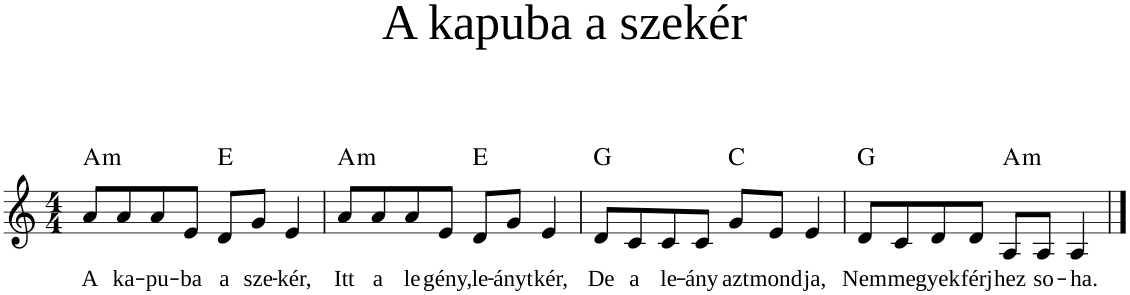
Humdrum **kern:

**kern	**text	**harte
*part1	*part1	*part1
*staff1	*staff1	*
*I"Piano	*	*
*I'Pno.	*	*
*clefG2	*	*
*k[]	*	*
*M4/4	*	*
=1	=1	=1
!	!LO:LY:b	!LO:H:kt=m
8a/L	A	A:min
!	!LO:LY:b	!
8a/	ka-	.
!	!LO:LY:b	!
8a/	-pu-	.
!	!LO:LY:b	!
8e/J	-ba	.
!	!LO:LY:b	!
8d/L	a	E:maj
!	!LO:LY:b	!
8gn/J	sze-	.
!	!LO:LY:b	!
4e/	-kér,	.
=2	=2	=2
!	!LO:LY:b	!LO:H:kt=m
8a/L	Itt	A:min
!	!LO:LY:b	!
8a/	a	.
!	!LO:LY:b	!
8a/	le-	.
!	!LO:LY:b	!
8e/J	-gény,	.
!	!LO:LY:b	!
8d/L	le-	E:maj
!	!LO:LY:b	!
8gn/J	-ányt	.
!	!LO:LY:b	!
4e/	kér,	.
=3	=3	=3
!	!LO:LY:b	!
8d/L	De	G:maj
!	!LO:LY:b	!
8c/	a	.
!	!LO:LY:b	!
8c/	le-	.
!	!LO:LY:b	!
8c/J	-ány	.
!	!LO:LY:b	!
8g/L	azt	C:maj
!	!LO:LY:b	!
8e/J	mond-	.
!	!LO:LY:b	!
4e/	-ja,	.
=4	=4	=4
!	!LO:LY:b	!
8d/L	Nem	G:maj
!	!LO:LY:b	!
8c/	me-	.
!	!LO:LY:b	!
8d/	-gyek	.
!	!LO:LY:b	!
8d/J	férj-	.
!	!LO:LY:b	!LO:H:kt=m
8A/L	-hez	A:min
!	!LO:LY:b	!
8A/J	so-	.
!	!LO:LY:b	!
4A/	-ha.-	.
==	==	==
*-	*-	*-
